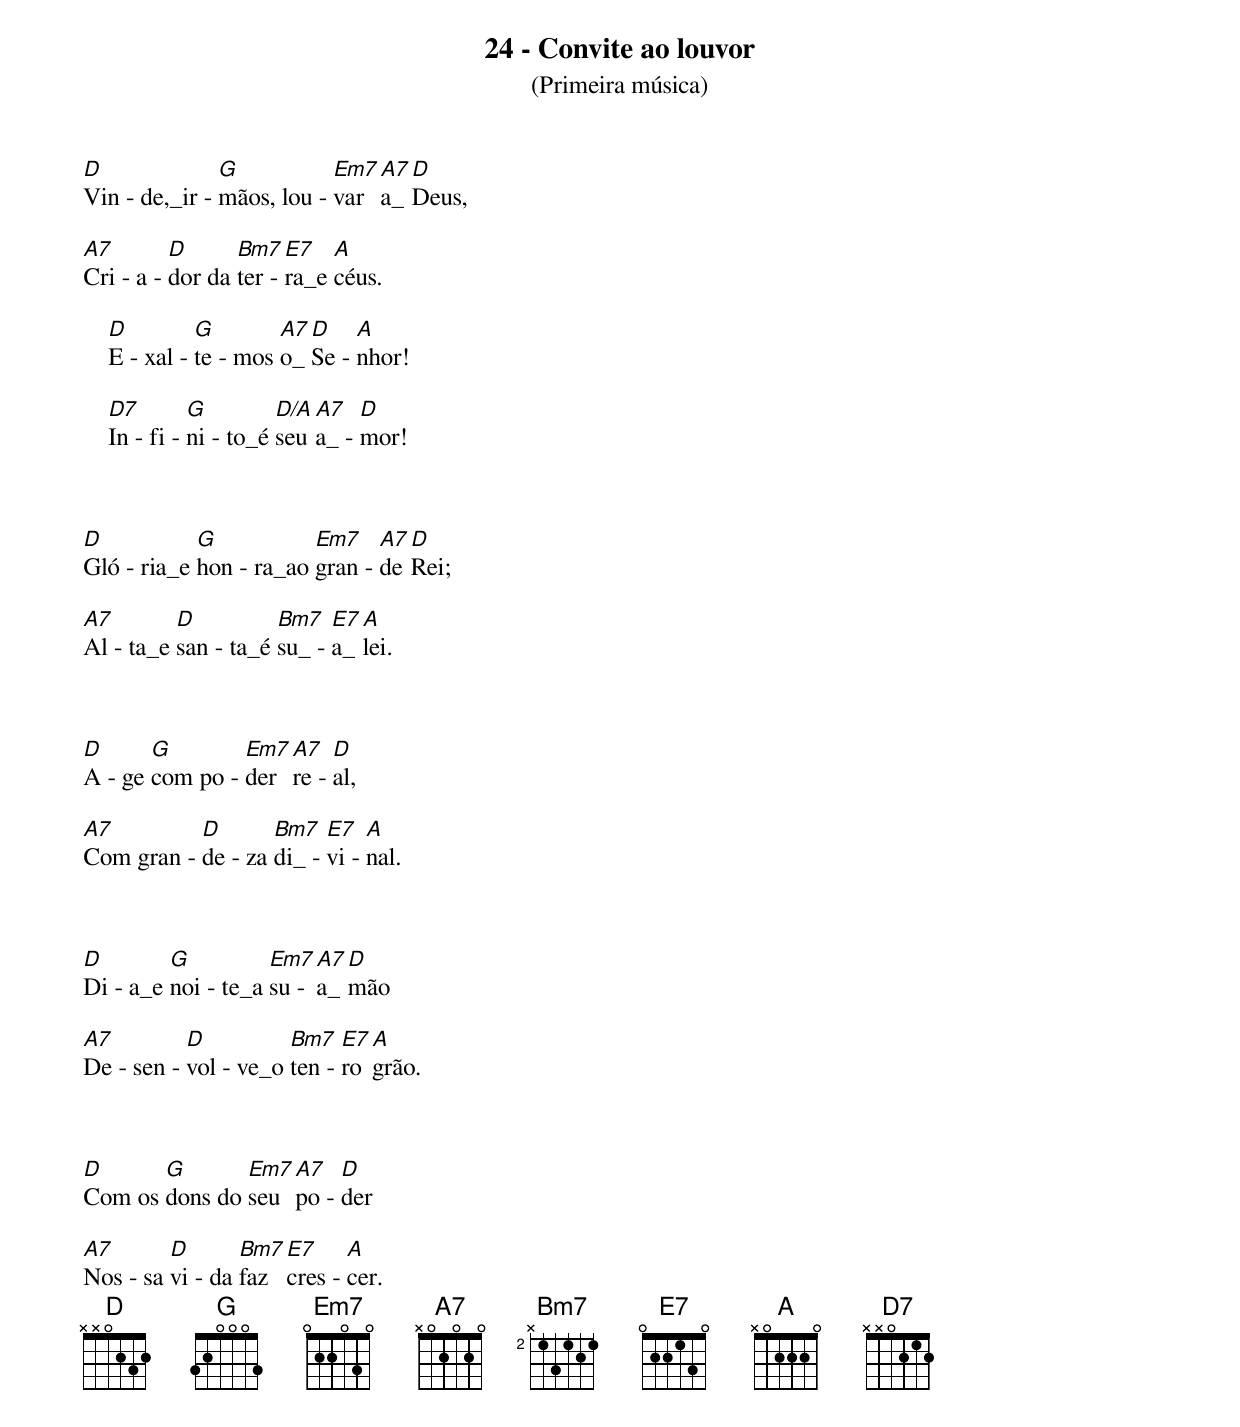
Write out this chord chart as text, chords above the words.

24 - Convite ao louvor
(Primeira música)

D              G           Em7 A7 D
Vin - de,_ir - mãos, lou - var a_ Deus,

A7        D      Bm7   E7   A
Cri - a - dor da ter - ra_e céus.

    D         G        A7 D    A
    E - xal - te - mos o_ Se - nhor!

    D7        G         D/A A7   D
    In - fi - ni - to_é seu a_ - mor!



D           G           Em7    A7 D
Gló - ria_e hon - ra_ao gran - de Rei;

A7        D          Bm7   E7 A
Al - ta_e san - ta_é su_ - a_ lei.



D      G        Em7 A7   D
A - ge com po - der re - al,

A7         D       Bm7   E7   A
Com gran - de - za di_ - vi - nal.



D        G          Em7  A7 D
Di - a_e noi - te_a su - a_ mão

A7         D          Bm7   E7 A
De - sen - vol - ve_o ten - ro grão.



D      G       Em7 A7   D
Com os dons do seu po - der

A7       D       Bm7 E7     A
Nos - sa vi - da faz cres - cer.
